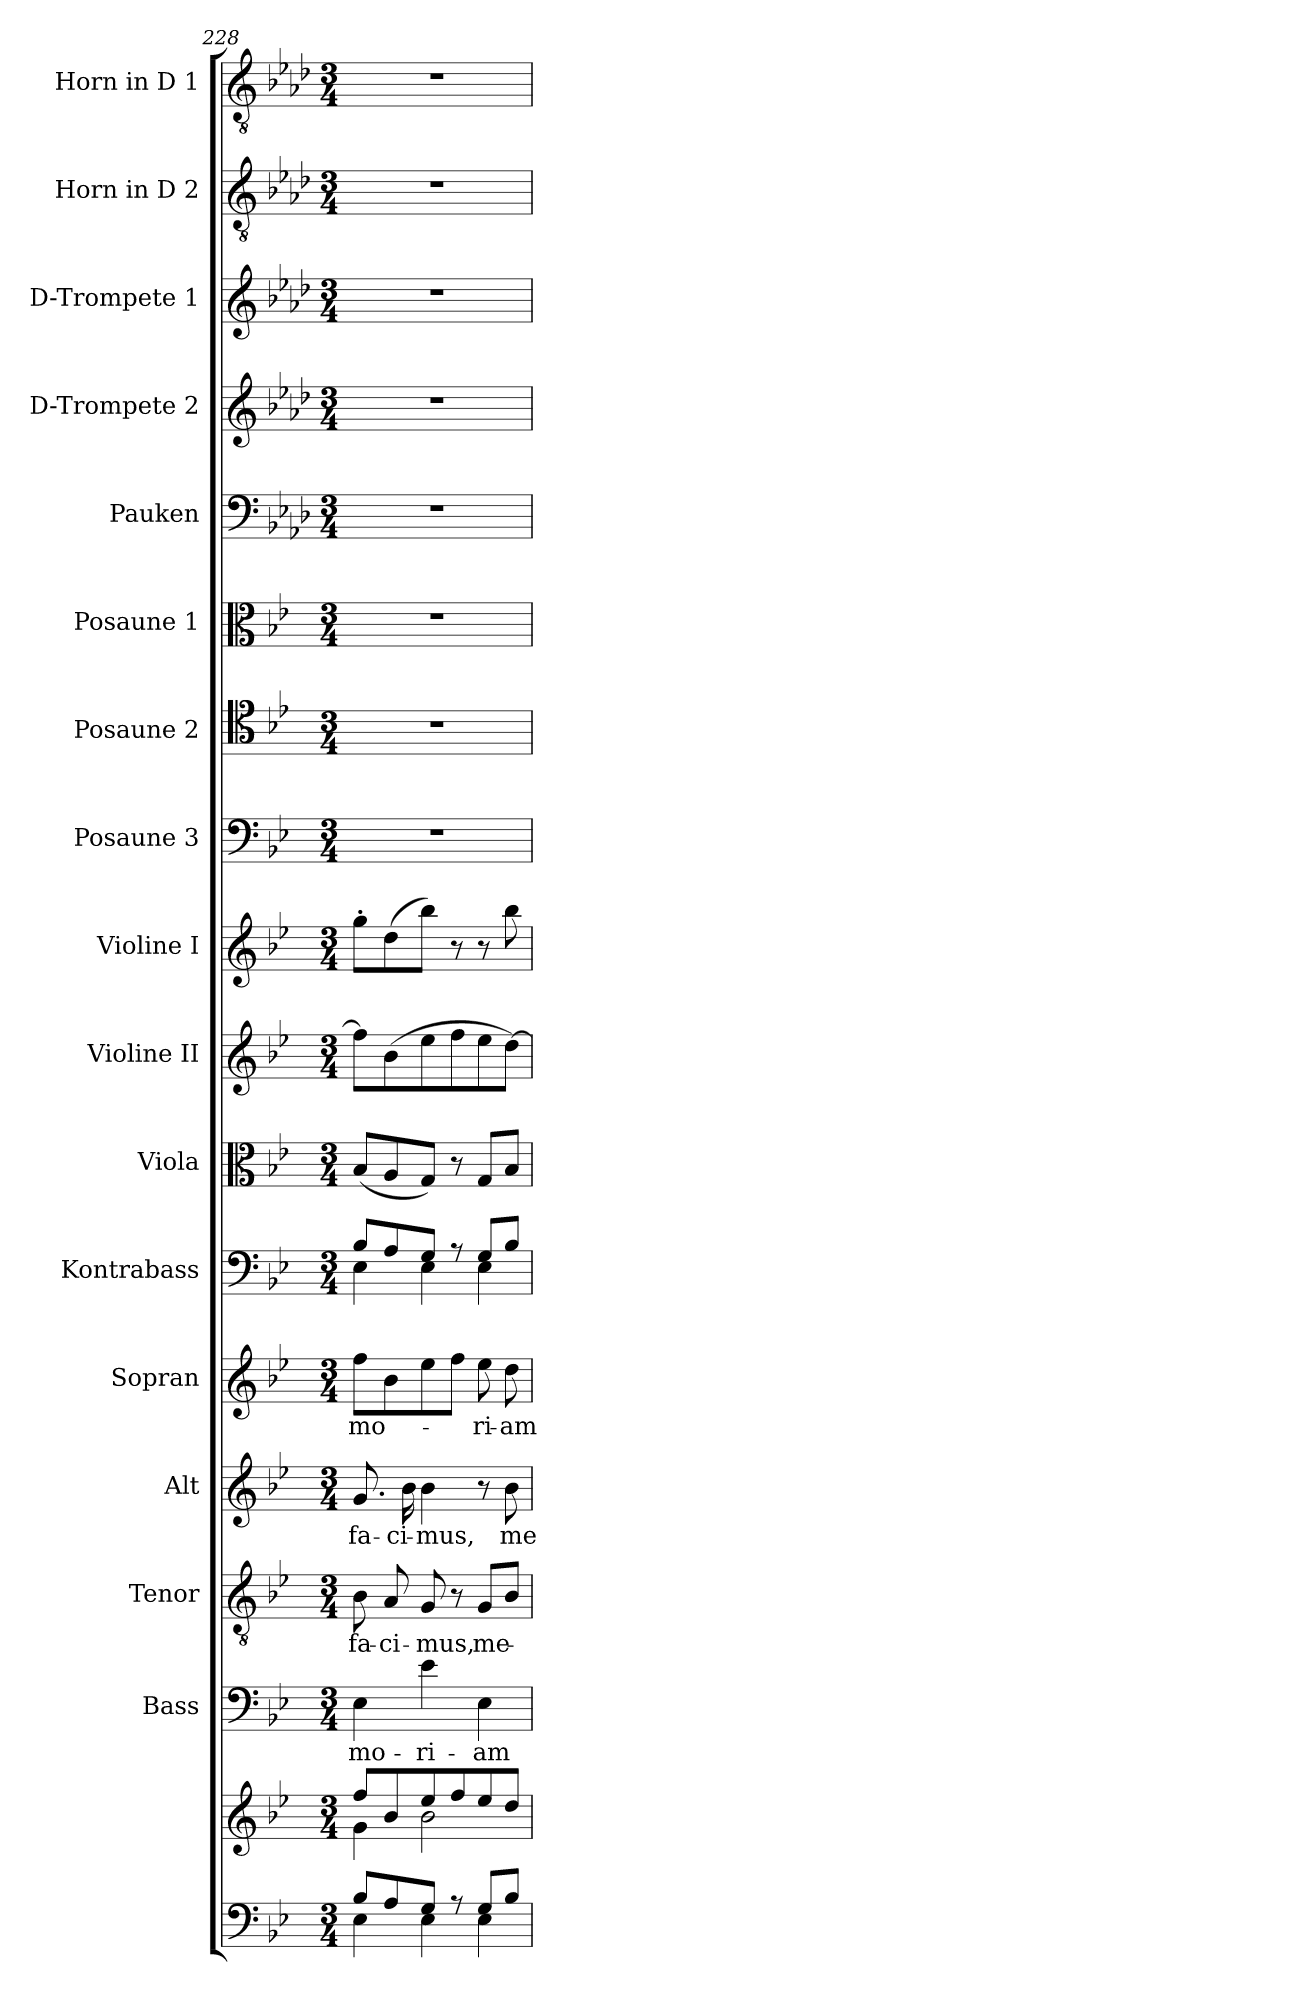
**kern	**kern	**kern	**text	**kern	**text	**kern	**text	**kern	**text	**kern	**kern	**kern	**kern	**kern	**kern	**kern	**kern	**kern	**kern	**kern	**kern
*part17	*part17	*part16	*part16	*part15	*part15	*part14	*part14	*part13	*part13	*part12	*part11	*part10	*part9	*part8	*part7	*part6	*part5	*part4	*part3	*part2	*part1
*staff18	*staff17	*staff16	*staff16	*staff15	*staff15	*staff14	*staff14	*staff13	*staff13	*staff12	*staff11	*staff10	*staff9	*staff8	*staff7	*staff6	*staff5	*staff4	*staff3	*staff2	*staff1
*	*	*I"Bass	*	*I"Tenor	*	*I"Alt	*	*I"Sopran	*	*I"Kontrabass	*I"Viola	*I"Violine II	*I"Violine I	*I"Posaune 3	*I"Posaune 2	*I"Posaune 1	*I"Pauken	*I"D-Trompete 2	*I"D-Trompete 1	*I"Horn in D 2	*I"Horn in D 1
*	*	*I'B.	*	*I'T.	*	*I'A.	*	*I'S.	*	*I'Kb.	*I'Vla.	*I'Vl. II	*I'Vl. I	*I'Pos. 3	*I'Pos. 2	*I'Pos. 1	*I'Pk.	*I'D Trp. 2	*I'D Trp. 1	*I'Hrn. 2	*I'Hrn. 1
*clefF4	*clefG2	*clefF4	*	*clefGv2	*	*clefG2	*	*clefG2	*	*clefF4	*clefC3	*clefG2	*clefG2	*clefF4	*clefC4	*clefC3	*clefF4	*clefG2	*clefG2	*clefGv2	*clefGv2
*	*	*	*	*	*	*	*	*	*	*ITrd7c12	*	*	*	*	*	*	*ITrd-1c-2	*ITrd-1c-2	*ITrd-1c-2	*ITrd-1c-2	*ITrd-1c-2
*k[b-e-]	*k[b-e-]	*k[b-e-]	*	*k[b-e-]	*	*k[b-e-]	*	*k[b-e-]	*	*k[b-e-]	*k[b-e-]	*k[b-e-]	*k[b-e-]	*k[b-e-]	*k[b-e-]	*k[b-e-]	*k[b-e-]	*k[b-e-]	*k[b-e-]	*k[b-e-]	*k[b-e-]
*B-:	*B-:	*B-:	*	*B-:	*	*B-:	*	*B-:	*	*B-:	*B-:	*B-:	*B-:	*B-:	*B-:	*B-:	*B-:	*B-:	*B-:	*B-:	*B-:
*M3/4	*M3/4	*M3/4	*	*M3/4	*	*M3/4	*	*M3/4	*	*M3/4	*M3/4	*M3/4	*M3/4	*M3/4	*M3/4	*M3/4	*M3/4	*M3/4	*M3/4	*M3/4	*M3/4
=228	=228	=228	=228	=228	=228	=228	=228	=228	=228	=228	=228	=228	=228	=228	=228	=228	=228	=228	=228	=228	=228
*^	*^	*	*	*	*	*	*	*	*	*	*	*	*	*	*	*	*	*	*	*	*
!	!	!	!	!	!LO:LY:b	!	!LO:LY:b	!	!LO:LY:b	!	!LO:LY:b	!	!	!	!	!	!	!	!	!	!	!	!
*	*	*	*	*	*	*	*	*	*	*	*	*^	*	*	*	*	*	*	*	*	*	*	*
8B-/L	4E-\	8ff/L	4g\	4E-\	-mo-	8B-\	fa-	8.g/	fa-	8ff\L	-mo-	8BB-/L	4EE-\	(<8B-/L	8ff\L]	8gg'>\L	2.r	2.r	2.r	2.r	2.r	2.r	2.r	2.r
!	!	!	!	!	!	!	!LO:LY:b	!	!	!	!	!	!	!	!	!	!	!	!	!	!	!	!	!
8A/	.	8b-/	.	.	.	8A/	-ci-	.	.	8b-\	.	8AA/	.	8A/	(>8b-\	(>8dd\	.	.	.	.	.	.	.	.
!	!	!	!	!	!	!	!	!	!LO:LY:b	!	!	!	!	!	!	!	!	!	!	!	!	!	!	!
.	.	.	.	.	.	.	.	16b-\	-ci-	.	.	.	.	.	.	.	.	.	.	.	.	.	.	.
!	!	!	!	!	!LO:LY:b	!	!LO:LY:b	!	!LO:LY:b	!	!	!	!	!	!	!	!	!	!	!	!	!	!	!
8G/J	4E-\	8ee-/	2b-\	4e-\	-ri-	8G/	-mus,	4b-\	-mus,	8ee-\	.	8GG/J	4EE-\	8G/J)	8ee-\	8bb-\J)	.	.	.	.	.	.	.	.
8rA	.	8ff/	.	.	.	8r	.	.	.	8ff\J	.	8rA	.	8r	8ff\	8r	.	.	.	.	.	.	.	.
!	!	!	!	!	!LO:LY:b	!	!LO:LY:b	!	!	!	!LO:LY:b	!	!	!	!	!	!	!	!	!	!	!	!	!
8G/L	4E-\	8ee-/	.	4E-\	-am	8G/L	me-	8r	.	8ee-\	-ri-	8GG/L	4EE-\	8G/L	8ee-\	8r	.	.	.	.	.	.	.	.
!	!	!	!	!	!	!	!	!	!LO:LY:b	!	!LO:LY:b	!	!	!	!	!	!	!	!	!	!	!	!	!
8B-/J	.	8dd/J	.	.	.	8B-/J	.	8b-\	me-	8dd\	-am	8BB-/J	.	8B-/J	[8dd\J)	8bb-\	.	.	.	.	.	.	.	.
*v	*v	*	*	*	*	*	*	*	*	*	*	*v	*v	*	*	*	*	*	*	*	*	*	*	*
*	*v	*v	*	*	*	*	*	*	*	*	*	*	*	*	*	*	*	*	*	*	*	*
=	=	=	=	=	=	=	=	=	=	=	=	=	=	=	=	=	=	=	=	=	=
*-	*-	*-	*-	*-	*-	*-	*-	*-	*-	*-	*-	*-	*-	*-	*-	*-	*-	*-	*-	*-	*-
